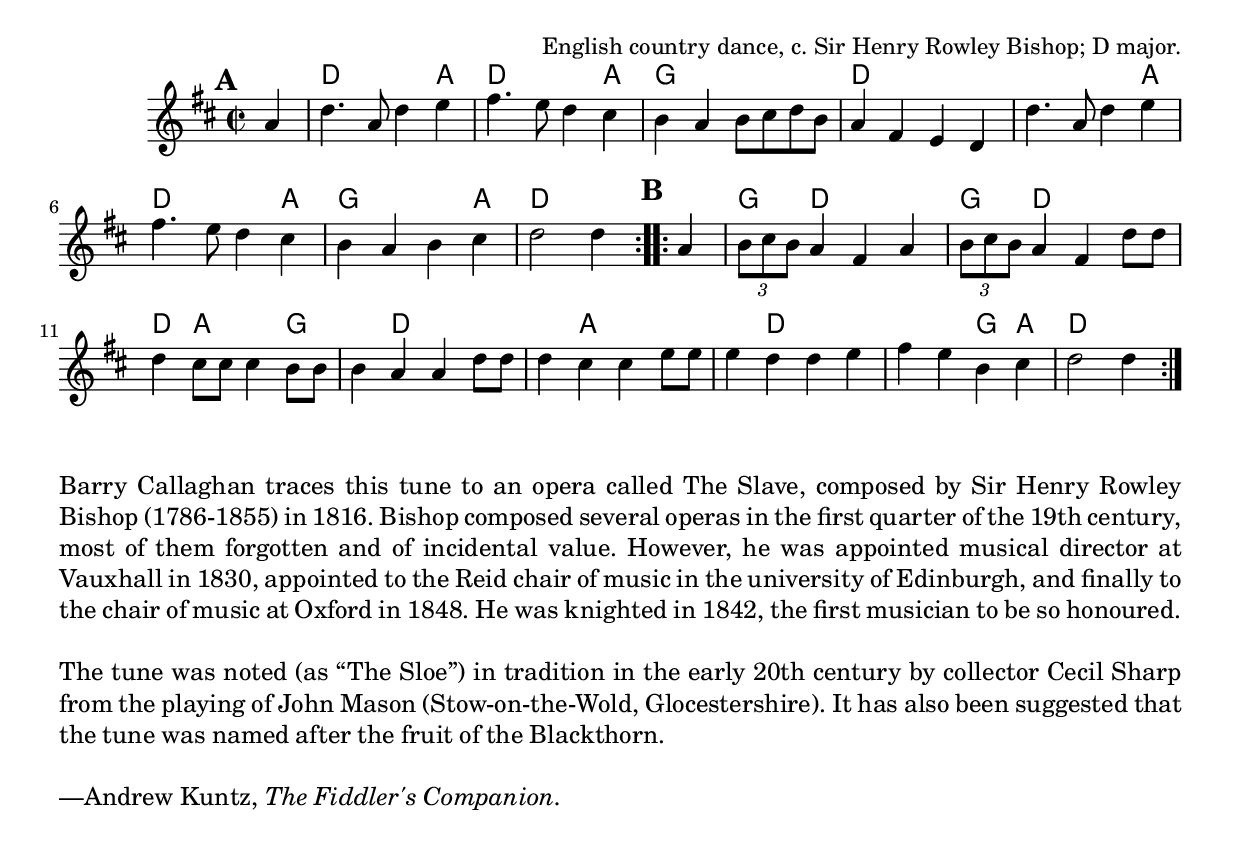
\version "2.18.2"
\include "util.ly"

\tocItem \markup "The Sloe"

\score {
  <<
    \relative a' {
      \time 2/2
      \key d \major

      \repeat volta 2 {
        \mark \default
        \partial 4 a4 |
        d4. a8 d4 e |
        fis4. e8 d4 cis |
        b a b8 cis d b |
        a4 fis e d |

        d'4. a8 d4 e |
        fis4. e8 d4 cis |
        b4 a b cis |
        d2 d4
      }

      \repeat volta 2 {
        \mark \default
        a4 |
        \tuplet 3/2 { b8 cis b } a4 fis a |
        \tuplet 3/2 { b8 cis b } a4 fis d'8 d |
        d4 cis8 cis cis4 b8 b |
        b4 a a d8 d |
        d4 cis cis e8 e |
        e4 d d e |
        fis e b cis |
        d2 d4
      }
    }

    \chords {
      \time 2/2
      \set chordChanges = ##t

      \repeat volta 2 {
        \partial 4 s4
        d2. a4 | d2. a4 | g1 | d1 |
        d2. a4 | d2. a4 | g2. a4 | d2.
      }

      \repeat volta 2 {
        s4 |
        g4 d2. | g4 d2. | d4 a2 g4 | g4 d2. |
        d4 a2. | a4 d2. | d2 g4 a4 | d2.
      }
    }
  >>

  \header {
    title = "The Sloe"
    opus = "English country dance, c. Sir Henry Rowley Bishop; D major."
  }
}

\markuplist {
  \paragraph {
    Barry Callaghan traces this tune to an opera called The Slave, composed by
    Sir Henry Rowley Bishop (1786-1855) in 1816. Bishop composed several operas
    in the first quarter of the 19th century, most of them forgotten and of
    incidental value. However, he was appointed musical director at Vauxhall
    in 1830, appointed to the Reid chair of music in the university of Edinburgh,
    and finally to the chair of music at Oxford in 1848. He was knighted in 1842,
    the first musician to be so honoured.
  }
  \paragraph {
    The tune was noted (as “The Sloe”) in tradition in the early 20th century by
    collector Cecil Sharp from the playing of John Mason (Stow-on-the-Wold,
    Glocestershire). It has also been suggested that the tune was named after the
    fruit of the Blackthorn.
  }
  \paragraph {
    —Andrew Kuntz, \italic{The Fiddler's Companion.}
  }
}